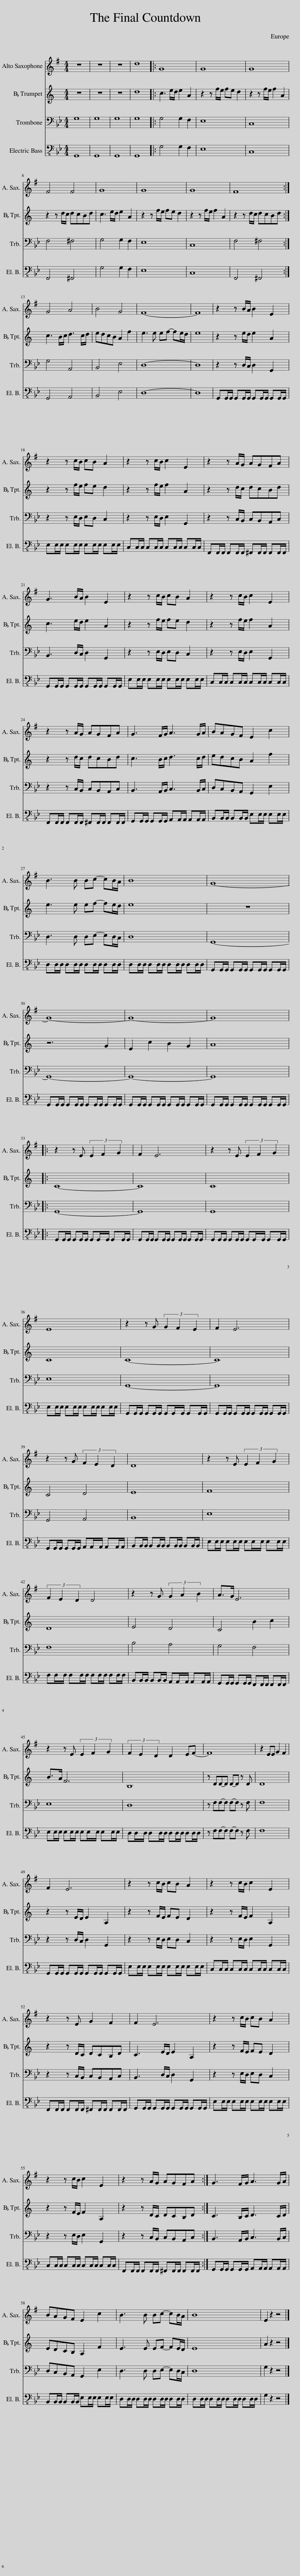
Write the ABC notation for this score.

X:1
%%score 1 2 3 4
L:1/8
M:4/4
I:linebreak $
K:Bb
V:1 treble transpose=-9
V:2 treble transpose=-2
V:3 bass
V:4 bass-8
V:1
[K:G] z8 | z8 | z8 | d8 |: G8 | %5
 G8 | G8 |$ F4 F4 | G8 | G8 | %10
 G8 | F8 :|$ G4 A4 | B4 G4 | F8- | %15
 F8 | z2 z B/A/ B2 E2 |$ z2 z c/B/ cB A2 | z2 z c/B/ c2 E2 | z2 z A/G/ AGFA |$ %20
 G3 B/A/ B2 E2 | z2 z c/B/ cB A2 | z2 z c/B/ c2 E2 |$ z2 z A/G/ AGFA | G3 F/G/ A3 G/A/ | %25
 BAGF E2 c2 |$ B3 B Bc- cB/A/ | B8 | G8- |$ G8- | %30
 G8- | G8 |:$ z2 z E (3E2 F2 G2 | F2 E6 | z2 z E (3E2 F2 G2 |$ %35
 E8 | z2 z G (3G2 F2 E2 | F2 E6 |$ z2 z G (3F2 E2 D2 | D8 | %40
 z2 z E (3E2 F2 G2 |$ (3F2 E2 D2 D4 | z2 z G (3G2 A2 B2 | A>G E6 |$ z2 z E (3E2 F2 G2 | %45
 (3F2 E2 D2 D2 EF- | F8 | z2 EE G2 F2 |$ F2 E6 | z2 z c/B/ cB A2 | %50
 z2 z c/B/ c2 E2 |$ z2 z E G2 F2 | F2 E6 | z2 z c/B/ cB A2 |$ z2 z c/B/ c2 E2 | %55
 z2 z A/G/ AGFA :| G3 F/G/ A3 G/A/ |$ BAGF E2 c2 | B3 B Bc- cB/A/ | B8 | %60
 E2 z2 z4 |] %61
V:2
[K:C] z8 | z8 | z8 | d8 |: c3 e/d/ e2 A2 | %5
 z2 z f/e/ fe d2 | z2 z f/e/ f2 A2 |$ z2 z d/c/ dcBd | c3 e/d/ e2 A2 | z2 z f/e/ fe d2 | %10
 z2 z f/e/ f2 A2 | z2 z d/c/ dcBd :|$ c3 B/c/ d3 c/d/ | edcB A2 f2 | e3 e ef- fe/d/ | %15
 e8 | z2 z e/d/ e2 A2 |$ z2 z f/e/ fe d2 | z2 z f/e/ f2 A2 | z2 z d/c/ dcBd |$ %20
 c3 e/d/ e2 A2 | z2 z f/e/ fe d2 | z2 z f/e/ f2 A2 |$ z2 z d/c/ dcBd | c3 B/c/ d3 c/d/ | %25
 edcB A2 f2 |$ e3 e ef- fe/d/ | e8 | z8 |$ z6 G2 | %30
 E2 c2 B2 G2 | A8 |:$ C8- | C8 | C8 |$ %35
 C8 | C8- | C8 |$ C4 D4 | E8 | %40
 F8 |$ D8 | E4 D4 | C4 B2 c2 |$ B>A F6 | %45
 B,8 | z DD-D D-D z D | D8 |$ z2 z E/D/ E2 A,2 | z2 z F/E/ FE D2 | %50
 z2 z F/E/ F2 A,2 |$ z2 z D/C/ DCB,D | C3 E/D/ E2 A,2 | z2 z F/E/ FE D2 |$ z2 z F/E/ F2 A,2 | %55
 z2 z D/C/ DCB,D :| C3 B,/C/ D3 C/D/ |$ EDCB, A,2 F2 | E3 E EF- FE/D/ | E8 | %60
 A2 z2 z4 |] %61
V:3
 G,8 | G,8 | G,8 | G,8 |: G,4 G,2 F,2 | %5
 E,8 | C,8 |$ F,4 ^F,4 | G,4 G,2 F,2 | E,8 | %10
 C,8 | F,4 ^F,4 :|$ G,4 A,,4 | B,,4 E,4 | D,8- | %15
 D,8 | z2 z D,/C,/ D,2 G,,2 |$ z2 z E,/D,/ E,D, C,2 | z2 z E,/D,/ E,2 G,,2 | z2 z C,/B,,/ C,B,,A,,C, |$ %20
 B,,3 D,/C,/ D,2 G,,2 | z2 z E,/D,/ E,D, C,2 | z2 z E,/D,/ E,2 G,,2 |$ z2 z C,/B,,/ C,B,,A,,C, | B,,3 A,,/B,,/ C,3 B,,/C,/ | %25
 D,C,B,,A,, G,,2 E,2 |$ D,3 D, D,E,- E,D,/C,/ | D,8 | G,,8- |$ G,,8- | %30
 G,,8- | G,,8 |:$ G,,8- | G,,8 | G,,8 |$ %35
 E,8 | G,,8- | G,,8 |$ G,,4 A,,4 | B,,8 | %40
 E,8 |$ F,8 | B,4 A,4 | G,4 F,4 |$ E,8 | %45
 D,8 | z F,F,-F, F,-F, z F, | F,8 |$ z2 z D,/C,/ D,2 G,,2 | z2 z E,/D,/ E,D, C,2 | %50
 z2 z E,/D,/ E,2 G,,2 |$ z2 z C,/B,,/ C,B,,A,,C, | B,,3 D,/C,/ D,2 G,,2 | z2 z E,/D,/ E,D, C,2 |$ z2 z E,/D,/ E,2 G,,2 | %55
 z2 z C,/B,,/ C,B,,A,,C, :| B,,3 A,,/B,,/ C,3 B,,/C,/ |$ D,C,B,,A,, G,,2 E,2 | D,3 D, D,E,- E,D,/C,/ | D,8 | %60
 G,2 z2 z4 |] %61
V:4
 G,,8 | G,,8 | G,,8 | G,,8 |: G,4 G,2 F,2 | %5
 E,8 | C,8 |$ F,,4 ^F,,4 | G,4 G,2 F,2 | E,8 | %10
 C,8 | F,,4 ^F,,4 :|$ G,,4 A,,4 | B,,4 E,4 | D,8- | %15
 D,8 | G,,G,,/G,,/ G,,G,,/G,,/ G,,G,,/G,,/ G,,G,,/G,,/ |$ E,E,/E,/ E,E,/E,/ E,E,/E,/ E,E,/E,/ | C,C,/C,/ C,C,/C,/ C,C,/C,/ C,C,/C,/ | F,,F,,/F,,/ F,,F,,/F,,/ ^F,,F,,/F,,/ F,,F,,/F,,/ |$ %20
 G,,G,,/G,,/ G,,G,,/G,,/ G,,G,,/G,,/ G,,G,,/G,,/ | E,E,/E,/ E,E,/E,/ E,E,/E,/ E,E,/E,/ | C,C,/C,/ C,C,/C,/ C,C,/C,/ C,C,/C,/ |$ F,,F,,/F,,/ F,,F,,/F,,/ ^F,,F,,/F,,/ F,,F,,/F,,/ | G,,G,,/G,,/ G,,G,,/G,,/ A,,A,,/A,,/ A,,A,,/A,,/ | %25
 B,,B,,/B,,/ B,,B,,/B,,/ E,E,/E,/ E,E,/E,/ |$ D,D,/D,/ D,D,/D,/ D,D,/D,/ D,D,/D,/ | D,D,/D,/ D,D,/D,/ D,D,/D,/ D,D,/D,/ | G,,G,,/G,,/ G,,G,,/G,,/ G,,G,,/G,,/ G,,G,,/G,,/ |$ G,,G,,/G,,/ G,,G,,/G,,/ G,,G,,/G,,/ G,,G,,/G,,/ | %30
 G,,G,,/G,,/ G,,G,,/G,,/ G,,G,,/G,,/ G,,G,,/G,,/ | G,,G,,/G,,/ G,,G,,/G,,/ G,,G,,/G,,/ G,,G,,/G,,/ |:$ G,,G,,/G,,/ G,,G,,/G,,/ G,,G,,/G,,/ G,,G,,/G,,/ | G,,G,,/G,,/ G,,G,,/G,,/ G,,G,,/G,,/ G,,G,,/G,,/ | G,,G,,/G,,/ G,,G,,/G,,/ G,,G,,/G,,/ G,,G,,/G,,/ |$ %35
 E,E,/E,/ E,E,/E,/ E,E,/E,/ E,E,/E,/ | G,,G,,/G,,/ G,,G,,/G,,/ G,,G,,/G,,/ G,,G,,/G,,/ | G,,G,,/G,,/ G,,G,,/G,,/ G,,G,,/G,,/ G,,G,,/G,,/ |$ G,,G,,/G,,/ G,,G,,/G,,/ A,,A,,/A,,/ A,,A,,/A,,/ | B,,B,,/B,,/ B,,B,,/B,,/ B,,B,,/B,,/ B,,B,,/B,,/ | %40
 E,E,/E,/ E,E,/E,/ E,E,/E,/ E,E,/E,/ |$ F,F,/F,/ F,F,/F,/ F,F,/F,/ F,F,/F,/ | B,,B,,/B,,/ B,,B,,/B,,/ A,,A,,/A,,/ A,,A,,/A,,/ | G,,G,,/G,,/ G,,G,,/G,,/ F,,F,,/F,,/ F,,F,,/F,,/ |$ E,E,/E,/ E,E,/E,/ E,E,/E,/ E,E,/E,/ | %45
 D,D,/D,/ D,D,/D,/ D,D,/D,/ D,D,/D,/ | z F,F,-F, F,-F, z F, | F,8 |$ G,,G,,/G,,/ G,,G,,/G,,/ G,,G,,/G,,/ G,,G,,/G,,/ | E,E,/E,/ E,E,/E,/ E,E,/E,/ E,E,/E,/ | %50
 C,C,/C,/ C,C,/C,/ C,C,/C,/ C,C,/C,/ |$ F,,F,,/F,,/ F,,F,,/F,,/ ^F,,F,,/F,,/ F,,F,,/F,,/ | G,,G,,/G,,/ G,,G,,/G,,/ G,,G,,/G,,/ G,,G,,/G,,/ | E,E,/E,/ E,E,/E,/ E,E,/E,/ E,E,/E,/ |$ C,C,/C,/ C,C,/C,/ C,C,/C,/ C,C,/C,/ | %55
 F,,F,,/F,,/ F,,F,,/F,,/ ^F,,F,,/F,,/ F,,F,,/F,,/ :| G,,G,,/G,,/ G,,G,,/G,,/ A,,A,,/A,,/ A,,A,,/A,,/ |$ B,,B,,/B,,/ B,,B,,/B,,/ E,E,/E,/ E,E,/E,/ | D,D,/D,/ D,D,/D,/ D,D,/D,/ D,D,/D,/ | D,D,/D,/ D,D,/D,/ D,D,/D,/ D,D,/D,/ | %60
 G,2 z2 z4 |] %61
